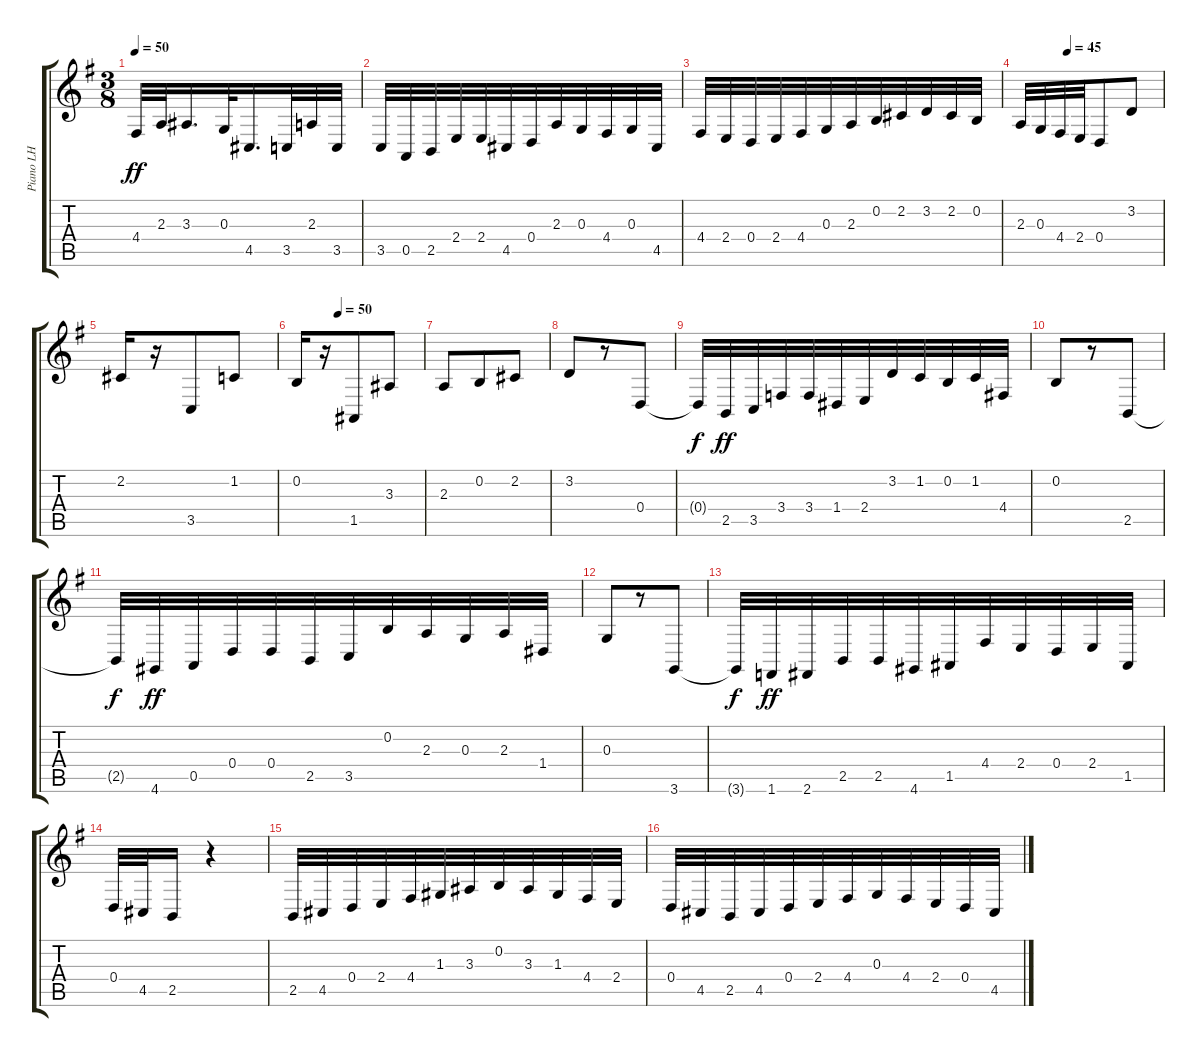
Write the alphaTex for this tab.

\track ("Piano LH" "Piano LH") {instrument acousticgrandpiano}
\staff {score tabs}
\tuning (E4 B3 G3 D3 A2 E2) {hide}
\ts (3 8)
\tempo 50
\clef g2
\ks eminor
4.4.32{dy ff} 2.3.32 3.3.16{d} 0.3.32 4.5.16{d} 3.5.32 2.3.32 3.5.32 |
3.5.32 0.5.32 2.5.32 2.4.32 2.4.32 4.5.32 0.4.32 2.3.32 0.3.32 4.4.32 0.3.32 4.5.32 |
4.4.32 2.4.32 0.4.32 2.4.32 4.4.32 0.3.32 2.3.32 0.2.32 2.2.32 3.2.32 2.2.32 0.2.32 |
\tempo (45 0.3333333333333333)
2.3.32 0.3.32 4.4.32 2.4.32 0.4.8 3.2.8 |
2.2.16 r.16 3.5.8 1.2.8 |
\tempo (50 0.3333333333333333)
0.2.16 r.16 1.5.8 3.3.8 |
2.3.8 0.2.8 2.2.8 |
3.2.8 r.8 0.4.8 |
0.4{t}.32{dy f} 2.5.32{dy ff} 3.5.32 3.4.32 3.4.32 1.4.32 2.4.32 3.2.32 1.2.32 0.2.32 1.2.32 4.4.32 |
0.2.8 r.8 2.5.8 |
2.5{t}.32{dy f} 4.6.32{dy ff} 0.5.32 0.4.32 0.4.32 2.5.32 3.5.32 0.2.32 2.3.32 0.3.32 2.3.32 1.4.32 |
0.3.8 r.8 3.6.8 |
3.6{t}.32{dy f} 1.6.32{dy ff} 2.6.32 2.5.32 2.5.32 4.6.32 1.5.32 4.4.32 2.4.32 0.4.32 2.4.32 1.5.32 |
0.4.32 4.5.32 2.5.16 r.4 |
2.5.32 4.5.32 0.4.32 2.4.32 4.4.32 1.3.32 3.3.32 0.2.32 3.3.32 1.3.32 4.4.32 2.4.32 |
0.4.32 4.5.32 2.5.32 4.5.32 0.4.32 2.4.32 4.4.32 0.3.32 4.4.32 2.4.32 0.4.32 4.5.32
